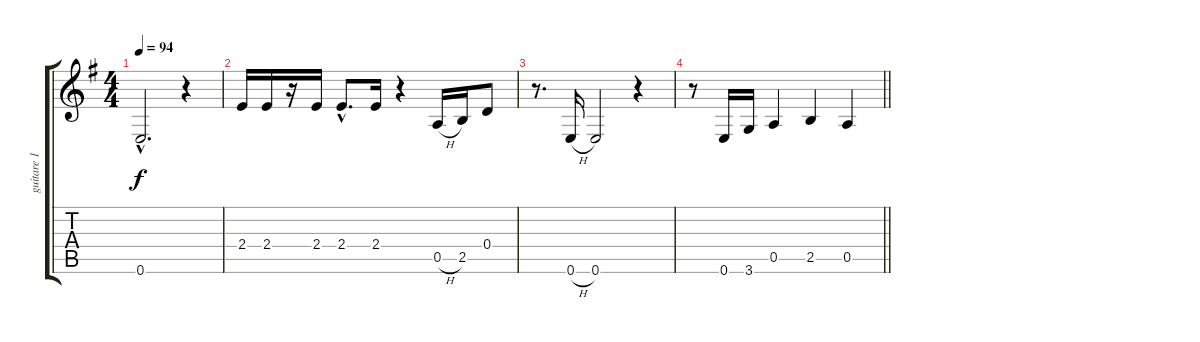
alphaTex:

\track ("guitare 1" "guitare 1") {instrument electricguitarclean}
\staff {score tabs}
\tuning (E4 B3 G3 D3 A2 E2) {hide}
\ts (4 4)
\tempo 94
\clef g2
\ks eminor
0.6{hac}.2{d dy f} r.4 |
2.4.16 2.4.16 r.16 2.4.16 2.4{hac}.8{d} 2.4.16 r.4 0.5{h}.16 2.5.16 0.4.8 |
r.8{d} 0.6{h}.16 0.6.2 r.4 |
\barLineRight lightlight
r.8 0.6.16 3.6.16 0.5.4 2.5.4 0.5.4
